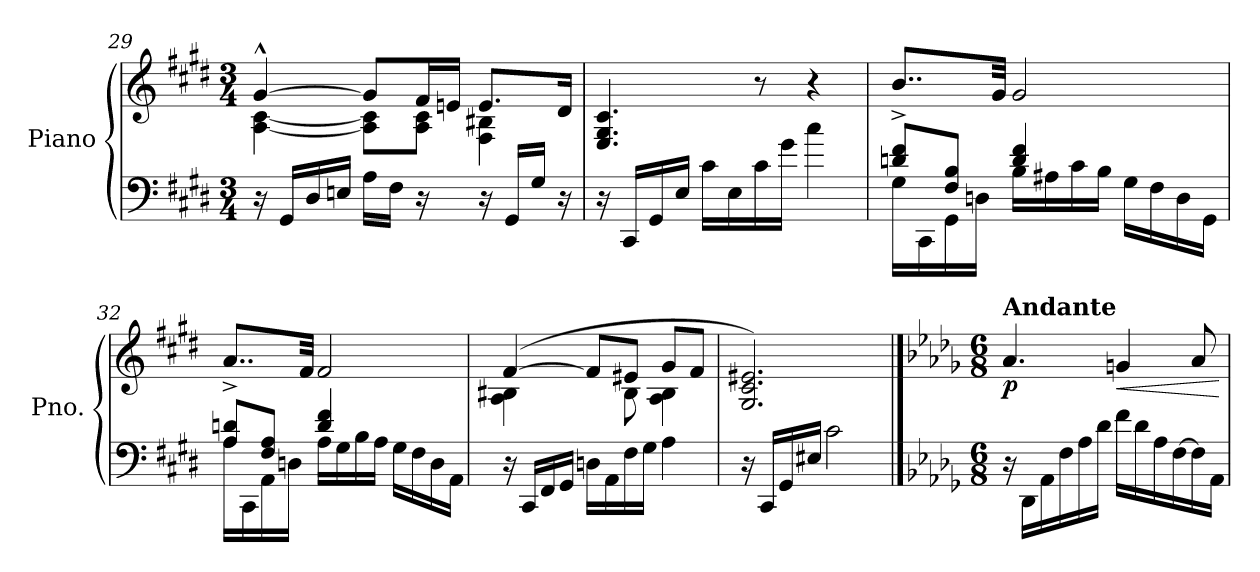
**kern	**kern	**dynam
*part1	*part1	*part1
*staff2	*staff1	*staff1/2
*I"Piano	*	*
*I'Pno.	*	*
*clefF4	*clefG2	*
*k[f#c#g#d#]	*k[f#c#g#d#]	*
*M3/4	*M3/4	*
=29	=29	=29
*	*^	*
16r	[4g#^^/	[4A\ [4c#\	.
16GG#/LL	.	.	.
16D#/	.	.	.
16En/JJ	.	.	.
16A\LL	8g#/L]	8A\] 8c#\]L	.
16F#\JJ	.	.	.
16r	16f#/L	8A\ 8c#\J	.
16ryy	16en/JJ	.	.
16r	8.e/L	4F#\ 4B#X\	.
16GG#/LL	.	.	.
16G#/JJ	.	.	.
16r	16d#/Jk	.	.
*	*v	*v	*
=30	=30	=30
16r	4.E/ 4.G#/ 4.c#/	.
16CC#/LL	.	.
16GG#/	.	.
16E/JJ	.	.
16c#\LL	.	.
16E\	.	.
16c#\	8r	.
16g#\JJ	.	.
4cc#\	4r	.
!!LO:LB:g=z
=31	=31	=31
*^	*	*
8dn/ 8f#/L	16G#\LL	8..b^/L	.
.	16CC#\	.	.
8F#/ 8B/J	16GG#\	.	.
.	16Dn\JJ	.	.
.	.	32g#/Jkk	.
4d/ 4f#/	16B\LL	2g#/	.
.	16A#X\	.	.
.	16c#\	.	.
.	16B\JJ	.	.
4ryy	16G#\LL	.	.
.	16F#\	.	.
.	16D\	.	.
.	16GG#\JJ	.	.
=32	=32	=32	=32
8A/ 8dn/L	16A\LL	8..a^/L	.
.	16CC#\	.	.
8F#/ 8A/J	16AA\	.	.
.	16Dn\JJ	.	.
.	.	32f#/Jkk	.
4d/ 4f#/	16A\LL	2f#/	.
.	16G#\	.	.
.	16B\	.	.
.	16A\JJ	.	.
4ryy	16G#\LL	.	.
.	16F#\	.	.
.	16D\	.	.
.	16AA\JJ	.	.
*v	*v	*	*
=33	=33	=33
*	*^	*
16r	([4f#/	4A\ 4B#X\	.
16CC#/LL	.	.	.
16FF#/	.	.	.
16GG#/JJ	.	.	.
16Dn\LL	8f#/L]	8ryy	.
16AA\	.	.	.
16F#\	8e#X/J	8B#\	.
16G#\JJ	.	.	.
4A\	8g#/L	4A\ 4B#\	.
.	8f#/J	.	.
*	*v	*v	*
=34	=34	=34
16r	2.G#/ 2.c#/ 2.e#X/)	.
16CC#/LL	.	.
16GG#/	.	.
16E#X/JJ	.	.
2c#\	.	.
!!LO:PB:g=z
==35	==35	==35
*k[b-e-a-d-g-]	*k[b-e-a-d-g-]	*
*M6/8	*M6/8	*
!	!LO:TX:a:B:t=Andante	!
!	!	!LO:DY:b
16r	4.a-/	p
16DD-\LL	.	.
16AA-\	.	.
16F\	.	.
16A-\	.	.
16d-\JJ	.	.
!	!	!LO:HP:b
16f\LL	4gn/	<
16d-\	.	.
16A-\	.	.
[16F\	.	.
16F\]	8a-/	.
16AA-\JJ	.	.
.	.	[
=	=	=
*-	*-	*-
